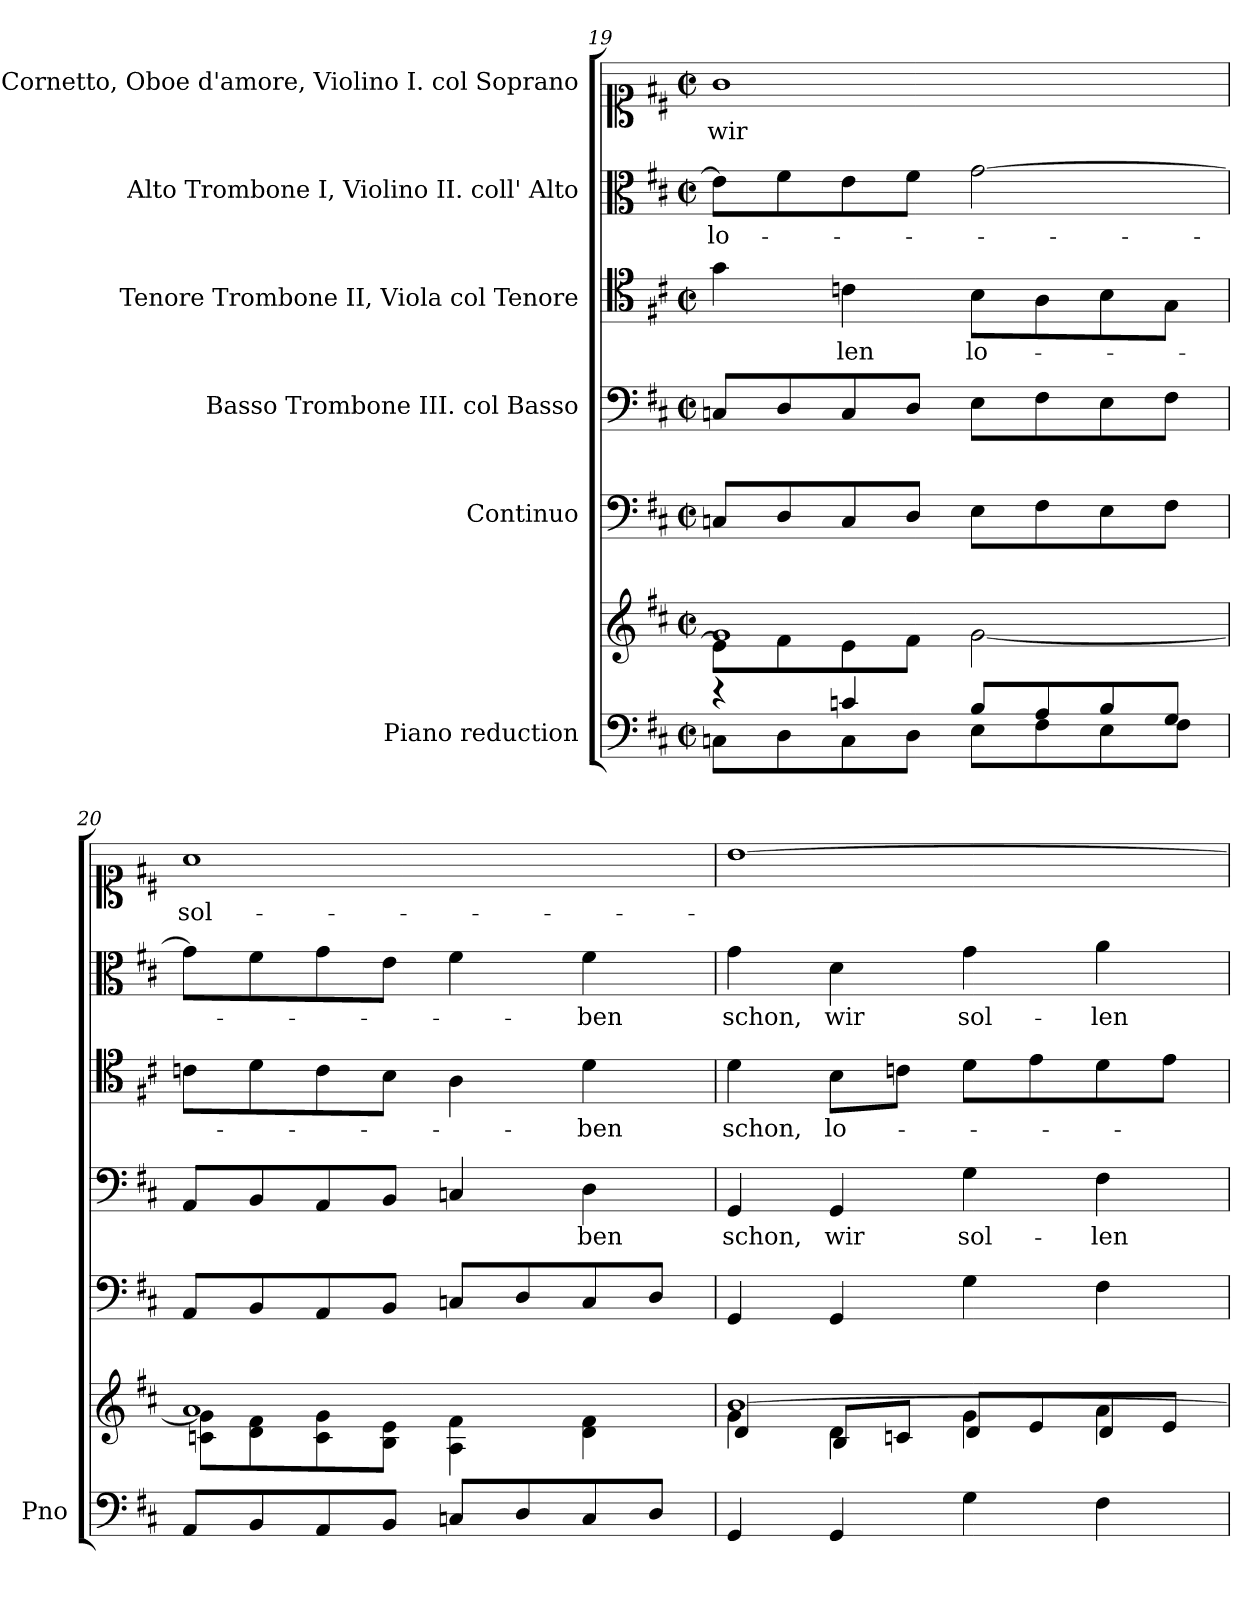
**kern	**kern	**kern	**kern	**text	**kern	**text	**kern	**text	**kern	**text
*part6	*part6	*part5	*part4	*part4	*part3	*part3	*part2	*part2	*part1	*part1
*staff7	*staff6	*staff5	*staff4	*staff4	*staff3	*staff3	*staff2	*staff2	*staff1	*staff1
*I"Piano reduction	*	*I"Continuo	*I"Basso  Trombone III. col Basso	*	*I"Tenore Trombone II, Viola col Tenore	*	*I"Alto Trombone I, Violino II.  coll' Alto	*	*I"Soprano Cornetto, Oboe d'amore, Violino I. col Soprano	*
*I'Pno	*	*	*	*	*	*	*	*	*	*
*clefF4	*clefG2	*clefF4	*clefF4	*	*clefC4	*	*clefC3	*	*clefC1	*
*k[f#c#]	*k[f#c#]	*k[f#c#]	*k[f#c#]	*	*k[f#c#]	*	*k[f#c#]	*	*k[f#c#]	*
*M2/2	*M2/2	*M2/2	*M2/2	*	*M2/2	*	*M2/2	*	*M2/2	*
*met(c|)	*met(c|)	*met(c|)	*met(c|)	*	*met(c|)	*	*met(c|)	*	*met(c|)	*
=19	=19	=19	=19	=19	=19	=19	=19	=19	=19	=19
*^	*^	*	*	*	*	*	*	*	*	*
!	!	!	!	!	!	!	!	!	!	!LO:LY:b	!	!LO:LY:b
4r	8Cn\L	1g	8e\L]	8Cn/L	8Cn/L	.	4g\	.	8e\L]	lo-	1g	wir
.	8D\	.	8f#\	8D/	8D/	.	.	.	8f#\	.	.	.
!	!	!	!	!	!	!	!	!LO:LY:b	!	!	!	!
4cn/	8C\	.	8e\	8C/	8C/	.	4cn\	-len	8e\	.	.	.
.	8D\J	.	8f#\J	8D/J	8D/J	.	.	.	8f#\J	.	.	.
!	!	!	!	!	!	!	!	!LO:LY:b	!	!	!	!
8B/L	8E\L	.	[2g\	8E\L	8E\L	.	8B\L	lo-	[2g\	.	.	.
8A/	8F#\	.	.	8F#\	8F#\	.	8A\	.	.	.	.	.
8B/	8E\	.	.	8E\	8E\	.	8B\	.	.	.	.	.
8G/J	8F#\J	.	.	8F#\J	8F#\J	.	8G\J	.	.	.	.	.
=20	=20	=20	=20	=20	=20	=20	=20	=20	=20	=20	=20	=20
!	!	!	!	!	!	!	!	!	!	!	!	!LO:LY:b
*v	*v	*	*	*	*	*	*	*	*	*	*	*
8AA/L	1a	8cn\ 8g\]L	8AA/L	8AA/L	.	8cn\L	.	8g\L]	.	1a	sol-
8BB/	.	8d\ 8f#\	8BB/	8BB/	.	8d\	.	8f#\	.	.	.
8AA/	.	8c\ 8g\	8AA/	8AA/	.	8c\	.	8g\	.	.	.
8BB/J	.	8B\ 8e\J	8BB/J	8BB/J	.	8B\J	.	8e\J	.	.	.
8Cn/L	.	4A\ 4f#\	8Cn/L	4Cn/	.	4A\	.	4f#\	.	.	.
8D/	.	.	8D/	.	.	.	.	.	.	.	.
!	!	!	!	!	!LO:LY:b	!	!LO:LY:b	!	!LO:LY:b	!	!
8C/	.	4d\ 4f#\	8C/	4D\	-ben	4d\	-ben	4f#\	-ben	.	.
8D/J	.	.	8D/J	.	.	.	.	.	.	.	.
=21	=21	=21	=21	=21	=21	=21	=21	=21	=21	=21	=21
*	*	*^	*	*	*	*	*	*	*	*	*
!	!	!	!	!	!	!LO:LY:b	!	!LO:LY:b	!	!LO:LY:b	!	!
4GG/	[1b	4g\	4d/	4GG/	4GG/	schon,	4d\	schon,	4g\	schon,	[1b	.
!	!	!	!	!	!	!LO:LY:b	!	!LO:LY:b	!	!LO:LY:b	!	!
4GG/	.	4d\	8B/L	4GG/	4GG/	wir	8B\L	lo-	4d\	wir	.	.
.	.	.	8cn/J	.	.	.	8cn\J	.	.	.	.	.
!	!	!	!	!	!	!LO:LY:b	!	!	!	!LO:LY:b	!	!
4G\	.	4g\	8d/L	4G\	4G\	sol-	8d\L	.	4g\	sol-	.	.
.	.	.	8e/	.	.	.	8e\	.	.	.	.	.
!	!	!	!	!	!	!LO:LY:b	!	!	!	!LO:LY:b	!	!
4F#\	.	4a\	8d/	4F#\	4F#\	-len	8d\	.	4a\	-len	.	.
.	.	.	8e/J	.	.	.	8e\J	.	.	.	.	.
*	*v	*v	*v	*	*	*	*	*	*	*	*	*
=	=	=	=	=	=	=	=	=	=	=
*-	*-	*-	*-	*-	*-	*-	*-	*-	*-	*-
